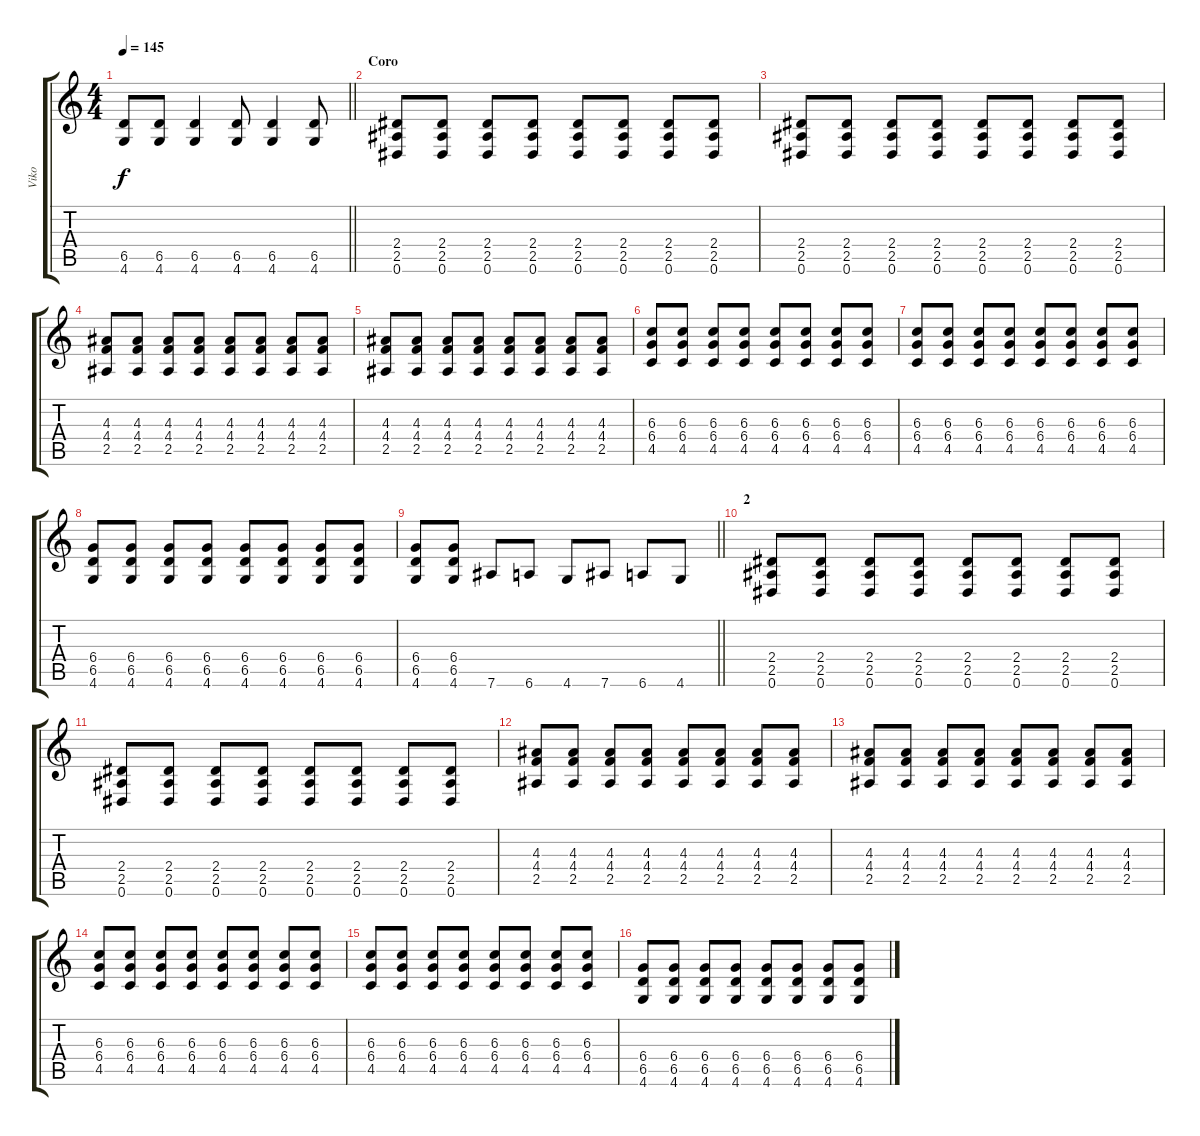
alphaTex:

\track ("Viko" "Viko") {instrument overdrivenguitar}
\staff {score tabs}
\tuning (Eb4 Bb3 Gb3 Db3 Ab2 Eb2) {hide}
\ts (4 4)
\tempo 145
\clef g2
\barLineRight lightlight
\ks c
(6.5{t} 4.6{t}).8{dy f} (6.5 4.6).8 (6.5 4.6).4 (6.5 4.6).8 (6.5 4.6).4 (6.5 4.6).8 |
\section ("" "Coro")
(2.4 2.5 0.6).8 (2.4 2.5 0.6).8 (2.4 2.5 0.6).8 (2.4 2.5 0.6).8 (2.4 2.5 0.6).8 (2.4 2.5 0.6).8 (2.4 2.5 0.6).8 (2.4 2.5 0.6).8 |
(2.4 2.5 0.6).8 (2.4 2.5 0.6).8 (2.4 2.5 0.6).8 (2.4 2.5 0.6).8 (2.4 2.5 0.6).8 (2.4 2.5 0.6).8 (2.4 2.5 0.6).8 (2.4 2.5 0.6).8 |
(4.3 4.4 2.5).8 (4.3 4.4 2.5).8 (4.3 4.4 2.5).8 (4.3 4.4 2.5).8 (4.3 4.4 2.5).8 (4.3 4.4 2.5).8 (4.3 4.4 2.5).8 (4.3 4.4 2.5).8 |
(4.3 4.4 2.5).8 (4.3 4.4 2.5).8 (4.3 4.4 2.5).8 (4.3 4.4 2.5).8 (4.3 4.4 2.5).8 (4.3 4.4 2.5).8 (4.3 4.4 2.5).8 (4.3 4.4 2.5).8 |
(6.3 6.4 4.5).8 (6.3 6.4 4.5).8 (6.3 6.4 4.5).8 (6.3 6.4 4.5).8 (6.3 6.4 4.5).8 (6.3 6.4 4.5).8 (6.3 6.4 4.5).8 (6.3 6.4 4.5).8 |
(6.3 6.4 4.5).8 (6.3 6.4 4.5).8 (6.3 6.4 4.5).8 (6.3 6.4 4.5).8 (6.3 6.4 4.5).8 (6.3 6.4 4.5).8 (6.3 6.4 4.5).8 (6.3 6.4 4.5).8 |
(6.4 6.5 4.6).8 (6.4 6.5 4.6).8 (6.4 6.5 4.6).8 (6.4 6.5 4.6).8 (6.4 6.5 4.6).8 (6.4 6.5 4.6).8 (6.4 6.5 4.6).8 (6.4 6.5 4.6).8 |
\barLineRight lightlight
(6.4 6.5 4.6).8 (6.4 6.5 4.6).8 7.6.8 6.6.8 4.6.8 7.6.8 6.6.8 4.6.8 |
\section ("" "2")
(2.4 2.5 0.6).8 (2.4 2.5 0.6).8 (2.4 2.5 0.6).8 (2.4 2.5 0.6).8 (2.4 2.5 0.6).8 (2.4 2.5 0.6).8 (2.4 2.5 0.6).8 (2.4 2.5 0.6).8 |
(2.4 2.5 0.6).8 (2.4 2.5 0.6).8 (2.4 2.5 0.6).8 (2.4 2.5 0.6).8 (2.4 2.5 0.6).8 (2.4 2.5 0.6).8 (2.4 2.5 0.6).8 (2.4 2.5 0.6).8 |
(4.3 4.4 2.5).8 (4.3 4.4 2.5).8 (4.3 4.4 2.5).8 (4.3 4.4 2.5).8 (4.3 4.4 2.5).8 (4.3 4.4 2.5).8 (4.3 4.4 2.5).8 (4.3 4.4 2.5).8 |
(4.3 4.4 2.5).8 (4.3 4.4 2.5).8 (4.3 4.4 2.5).8 (4.3 4.4 2.5).8 (4.3 4.4 2.5).8 (4.3 4.4 2.5).8 (4.3 4.4 2.5).8 (4.3 4.4 2.5).8 |
(6.3 6.4 4.5).8 (6.3 6.4 4.5).8 (6.3 6.4 4.5).8 (6.3 6.4 4.5).8 (6.3 6.4 4.5).8 (6.3 6.4 4.5).8 (6.3 6.4 4.5).8 (6.3 6.4 4.5).8 |
(6.3 6.4 4.5).8 (6.3 6.4 4.5).8 (6.3 6.4 4.5).8 (6.3 6.4 4.5).8 (6.3 6.4 4.5).8 (6.3 6.4 4.5).8 (6.3 6.4 4.5).8 (6.3 6.4 4.5).8 |
(6.4 6.5 4.6).8 (6.4 6.5 4.6).8 (6.4 6.5 4.6).8 (6.4 6.5 4.6).8 (6.4 6.5 4.6).8 (6.4 6.5 4.6).8 (6.4 6.5 4.6).8 (6.4 6.5 4.6).8
